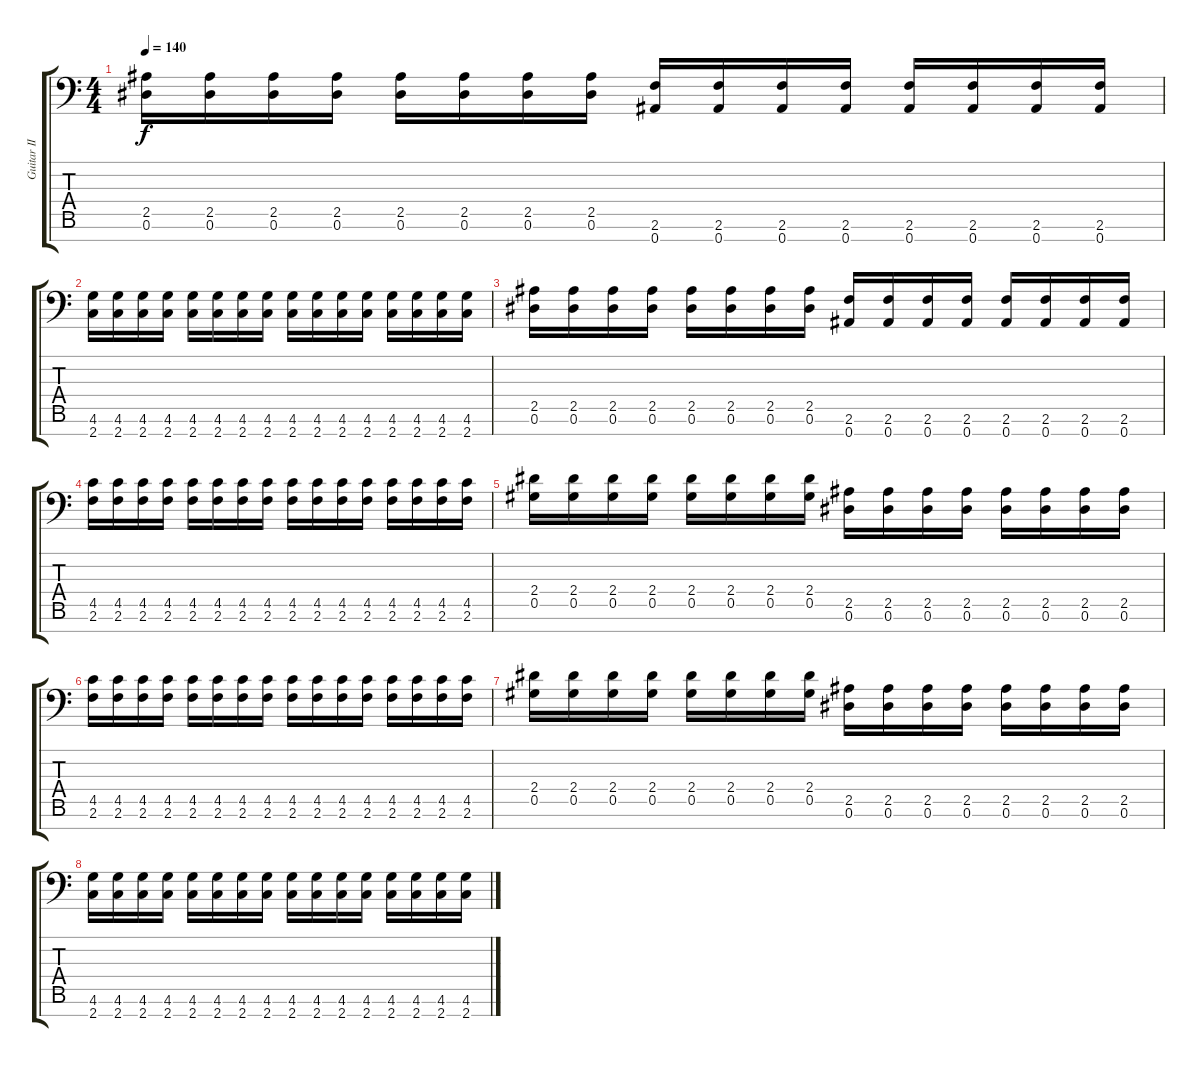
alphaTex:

\track ("Guitar II" "Guitar II") {instrument distortionguitar}
\staff {score tabs}
\tuning (Eb4 Bb3 Gb3 Db3 Ab2 Eb2 Bb1) {hide}
\ts (4 4)
\tempo 140
\clef f4
\ks c
(2.5 0.6).16{dy f} (2.5 0.6).16 (2.5 0.6).16 (2.5 0.6).16 (2.5 0.6).16 (2.5 0.6).16 (2.5 0.6).16 (2.5 0.6).16 (2.6 0.7).16 (2.6 0.7).16 (2.6 0.7).16 (2.6 0.7).16 (2.6 0.7).16 (2.6 0.7).16 (2.6 0.7).16 (2.6 0.7).16 |
(4.6 2.7).16 (4.6 2.7).16 (4.6 2.7).16 (4.6 2.7).16 (4.6 2.7).16 (4.6 2.7).16 (4.6 2.7).16 (4.6 2.7).16 (4.6 2.7).16 (4.6 2.7).16 (4.6 2.7).16 (4.6 2.7).16 (4.6 2.7).16 (4.6 2.7).16 (4.6 2.7).16 (4.6 2.7).16 |
(2.5 0.6).16 (2.5 0.6).16 (2.5 0.6).16 (2.5 0.6).16 (2.5 0.6).16 (2.5 0.6).16 (2.5 0.6).16 (2.5 0.6).16 (2.6 0.7).16 (2.6 0.7).16 (2.6 0.7).16 (2.6 0.7).16 (2.6 0.7).16 (2.6 0.7).16 (2.6 0.7).16 (2.6 0.7).16 |
(4.5 2.6).16 (4.5 2.6).16 (4.5 2.6).16 (4.5 2.6).16 (4.5 2.6).16 (4.5 2.6).16 (4.5 2.6).16 (4.5 2.6).16 (4.5 2.6).16 (4.5 2.6).16 (4.5 2.6).16 (4.5 2.6).16 (4.5 2.6).16 (4.5 2.6).16 (4.5 2.6).16 (4.5 2.6).16 |
(2.4 0.5).16 (2.4 0.5).16 (2.4 0.5).16 (2.4 0.5).16 (2.4 0.5).16 (2.4 0.5).16 (2.4 0.5).16 (2.4 0.5).16 (2.5 0.6).16 (2.5 0.6).16 (2.5 0.6).16 (2.5 0.6).16 (2.5 0.6).16 (2.5 0.6).16 (2.5 0.6).16 (2.5 0.6).16 |
(4.5 2.6).16 (4.5 2.6).16 (4.5 2.6).16 (4.5 2.6).16 (4.5 2.6).16 (4.5 2.6).16 (4.5 2.6).16 (4.5 2.6).16 (4.5 2.6).16 (4.5 2.6).16 (4.5 2.6).16 (4.5 2.6).16 (4.5 2.6).16 (4.5 2.6).16 (4.5 2.6).16 (4.5 2.6).16 |
(2.4 0.5).16 (2.4 0.5).16 (2.4 0.5).16 (2.4 0.5).16 (2.4 0.5).16 (2.4 0.5).16 (2.4 0.5).16 (2.4 0.5).16 (2.5 0.6).16 (2.5 0.6).16 (2.5 0.6).16 (2.5 0.6).16 (2.5 0.6).16 (2.5 0.6).16 (2.5 0.6).16 (2.5 0.6).16 |
(4.6 2.7).16 (4.6 2.7).16 (4.6 2.7).16 (4.6 2.7).16 (4.6 2.7).16 (4.6 2.7).16 (4.6 2.7).16 (4.6 2.7).16 (4.6 2.7).16 (4.6 2.7).16 (4.6 2.7).16 (4.6 2.7).16 (4.6 2.7).16 (4.6 2.7).16 (4.6 2.7).16 (4.6 2.7).16
